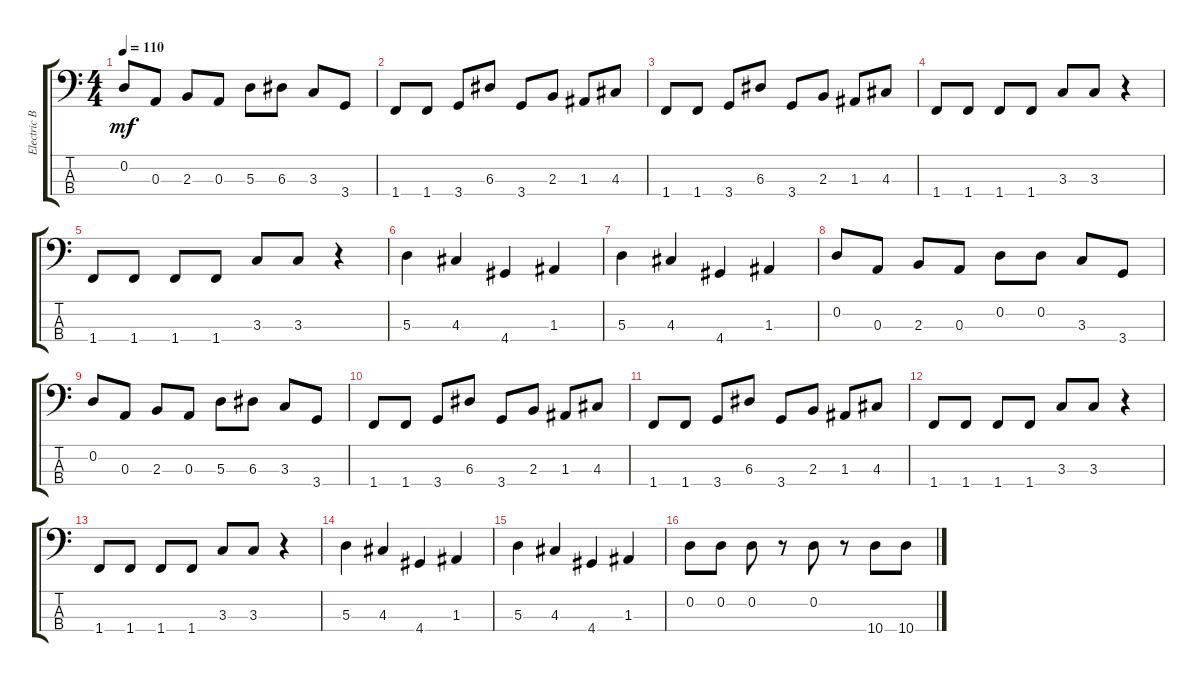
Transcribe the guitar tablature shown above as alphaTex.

\track ("Electric Bass" "Electric B") {instrument electricbassfinger}
\staff {score tabs}
\tuning (G2 D2 A1 E1) {hide}
\ts (4 4)
\tempo 110
\clef f4
\ks c
0.2.8{dy mf} 0.3.8 2.3.8 0.3.8 5.3.8 6.3.8 3.3.8 3.4.8 |
1.4.8 1.4.8 3.4.8 6.3.8 3.4.8 2.3.8 1.3.8 4.3.8 |
1.4.8 1.4.8 3.4.8 6.3.8 3.4.8 2.3.8 1.3.8 4.3.8 |
1.4.8 1.4.8 1.4.8 1.4.8 3.3.8 3.3.8 r.4 |
1.4.8 1.4.8 1.4.8 1.4.8 3.3.8 3.3.8 r.4 |
5.3.4 4.3.4 4.4.4 1.3.4 |
5.3.4 4.3.4 4.4.4 1.3.4 |
0.2.8 0.3.8 2.3.8 0.3.8 0.2.8 0.2.8 3.3.8 3.4.8 |
0.2.8 0.3.8 2.3.8 0.3.8 5.3.8 6.3.8 3.3.8 3.4.8 |
1.4.8 1.4.8 3.4.8 6.3.8 3.4.8 2.3.8 1.3.8 4.3.8 |
1.4.8 1.4.8 3.4.8 6.3.8 3.4.8 2.3.8 1.3.8 4.3.8 |
1.4.8 1.4.8 1.4.8 1.4.8 3.3.8 3.3.8 r.4 |
1.4.8 1.4.8 1.4.8 1.4.8 3.3.8 3.3.8 r.4 |
5.3.4 4.3.4 4.4.4 1.3.4 |
5.3.4 4.3.4 4.4.4 1.3.4 |
0.2.8 0.2.8 0.2.8 r.8 0.2.8 r.8 10.4.8 10.4.8
